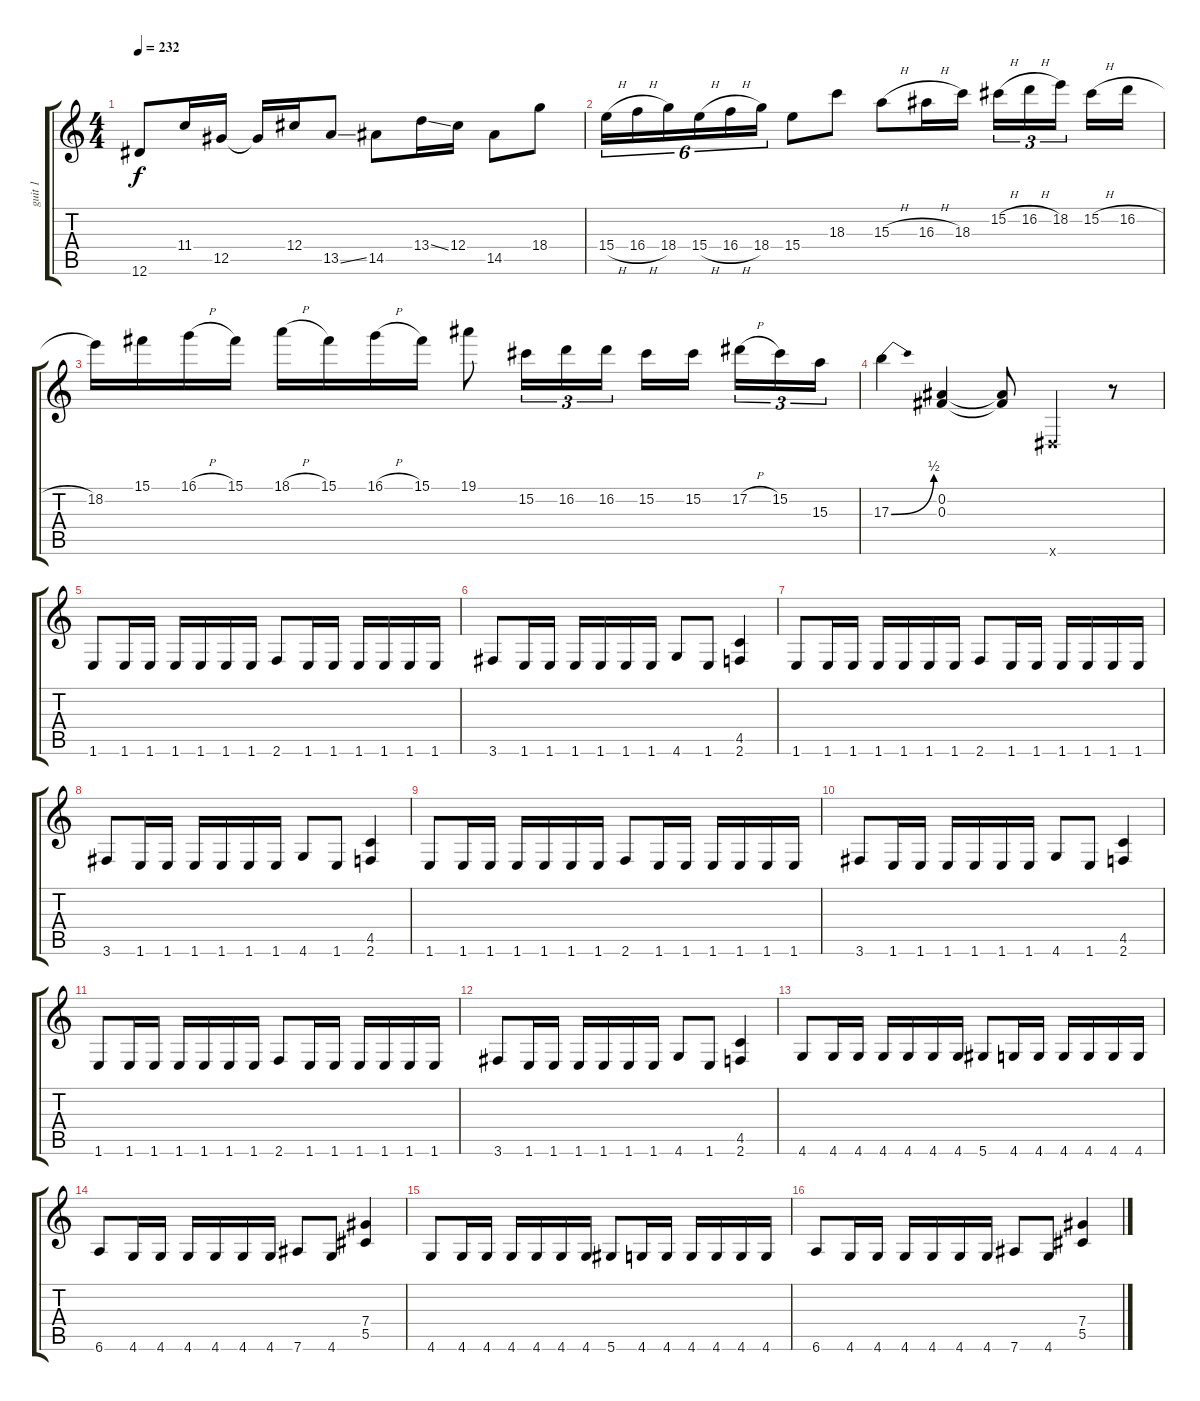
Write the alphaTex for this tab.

\track ("guit 1" "guit 1") {instrument distortionguitar}
\staff {score tabs}
\tuning (Eb4 Bb3 Gb3 Db3 Ab2 Eb2) {hide}
\ts (4 4)
\tempo 232
\clef g2
\ks c
12.6.8{dy f} 11.4.16 12.5.16 12.5{t}.16 12.4.16 13.5{ss}.8 14.5.8 13.4{ss}.16 12.4.16 14.5.8 18.4.8 |
15.4{h}.16{tu (6 4)} 16.4{h}.16{tu (6 4)} 18.4.16{tu (6 4)} 15.4{h}.16{tu (6 4)} 16.4{h}.16{tu (6 4)} 18.4.16{tu (6 4)} 15.4.8 18.3.8 15.3{h}.8 16.3{h}.16 18.3.16 15.2{h}.16{tu (3 2)} 16.2{h}.16{tu (3 2)} 18.2.16{tu (3 2)} 15.2{h}.16 16.2{h}.16 |
18.2.16 15.1.16 16.1{h}.16 15.1.16 18.1{h}.16 15.1.16 16.1{h}.16 15.1.16 19.1.8 15.2.16{tu (3 2)} 16.2.16{tu (3 2)} 16.2.16{tu (3 2)} 15.2.16 15.2.16 17.2{h}.16{tu (3 2)} 15.2.16{tu (3 2)} 15.3.16{tu (3 2)} |
17.3{be (bend 0 0 60 2)}.4 (0.2 0.3).4 (0.2{t} 0.3{t}).8 0.6{x}.4 r.8 |
1.6.8 1.6.16 1.6.16 1.6.16 1.6.16 1.6.16 1.6.16 2.6.8 1.6.16 1.6.16 1.6.16 1.6.16 1.6.16 1.6.16 |
3.6.8 1.6.16 1.6.16 1.6.16 1.6.16 1.6.16 1.6.16 4.6.8 1.6.8 (4.5 2.6).4 |
1.6.8 1.6.16 1.6.16 1.6.16 1.6.16 1.6.16 1.6.16 2.6.8 1.6.16 1.6.16 1.6.16 1.6.16 1.6.16 1.6.16 |
3.6.8 1.6.16 1.6.16 1.6.16 1.6.16 1.6.16 1.6.16 4.6.8 1.6.8 (4.5 2.6).4 |
1.6.8 1.6.16 1.6.16 1.6.16 1.6.16 1.6.16 1.6.16 2.6.8 1.6.16 1.6.16 1.6.16 1.6.16 1.6.16 1.6.16 |
3.6.8 1.6.16 1.6.16 1.6.16 1.6.16 1.6.16 1.6.16 4.6.8 1.6.8 (4.5 2.6).4 |
1.6.8 1.6.16 1.6.16 1.6.16 1.6.16 1.6.16 1.6.16 2.6.8 1.6.16 1.6.16 1.6.16 1.6.16 1.6.16 1.6.16 |
3.6.8 1.6.16 1.6.16 1.6.16 1.6.16 1.6.16 1.6.16 4.6.8 1.6.8 (4.5 2.6).4 |
4.6.8 4.6.16 4.6.16 4.6.16 4.6.16 4.6.16 4.6.16 5.6.8 4.6.16 4.6.16 4.6.16 4.6.16 4.6.16 4.6.16 |
6.6.8 4.6.16 4.6.16 4.6.16 4.6.16 4.6.16 4.6.16 7.6.8 4.6.8 (7.4 5.5).4 |
4.6.8 4.6.16 4.6.16 4.6.16 4.6.16 4.6.16 4.6.16 5.6.8 4.6.16 4.6.16 4.6.16 4.6.16 4.6.16 4.6.16 |
6.6.8 4.6.16 4.6.16 4.6.16 4.6.16 4.6.16 4.6.16 7.6.8 4.6.8 (7.4 5.5).4
